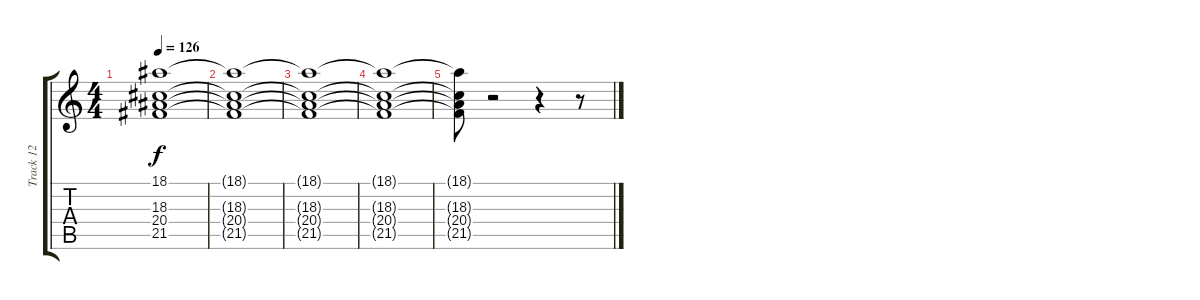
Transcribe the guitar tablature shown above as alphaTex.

\track ("Track 12" "Track 12") {instrument synthstrings1}
\staff {score tabs}
\tuning (E4 B3 G3 D3 A2 E2) {hide}
\ts (4 4)
\tempo 126
\clef g2
\ks c
(18.1{t} 18.3{t} 20.4{t} 21.5{t}).1{dy f} |
(18.1{t} 18.3{t} 20.4{t} 21.5{t}).1 |
(18.1{t} 18.3{t} 20.4{t} 21.5{t}).1 |
(18.1{t} 18.3{t} 20.4{t} 21.5{t}).1 |
(18.1{t} 18.3{t} 20.4{t} 21.5{t}).8 r.2 r.4 r.8
